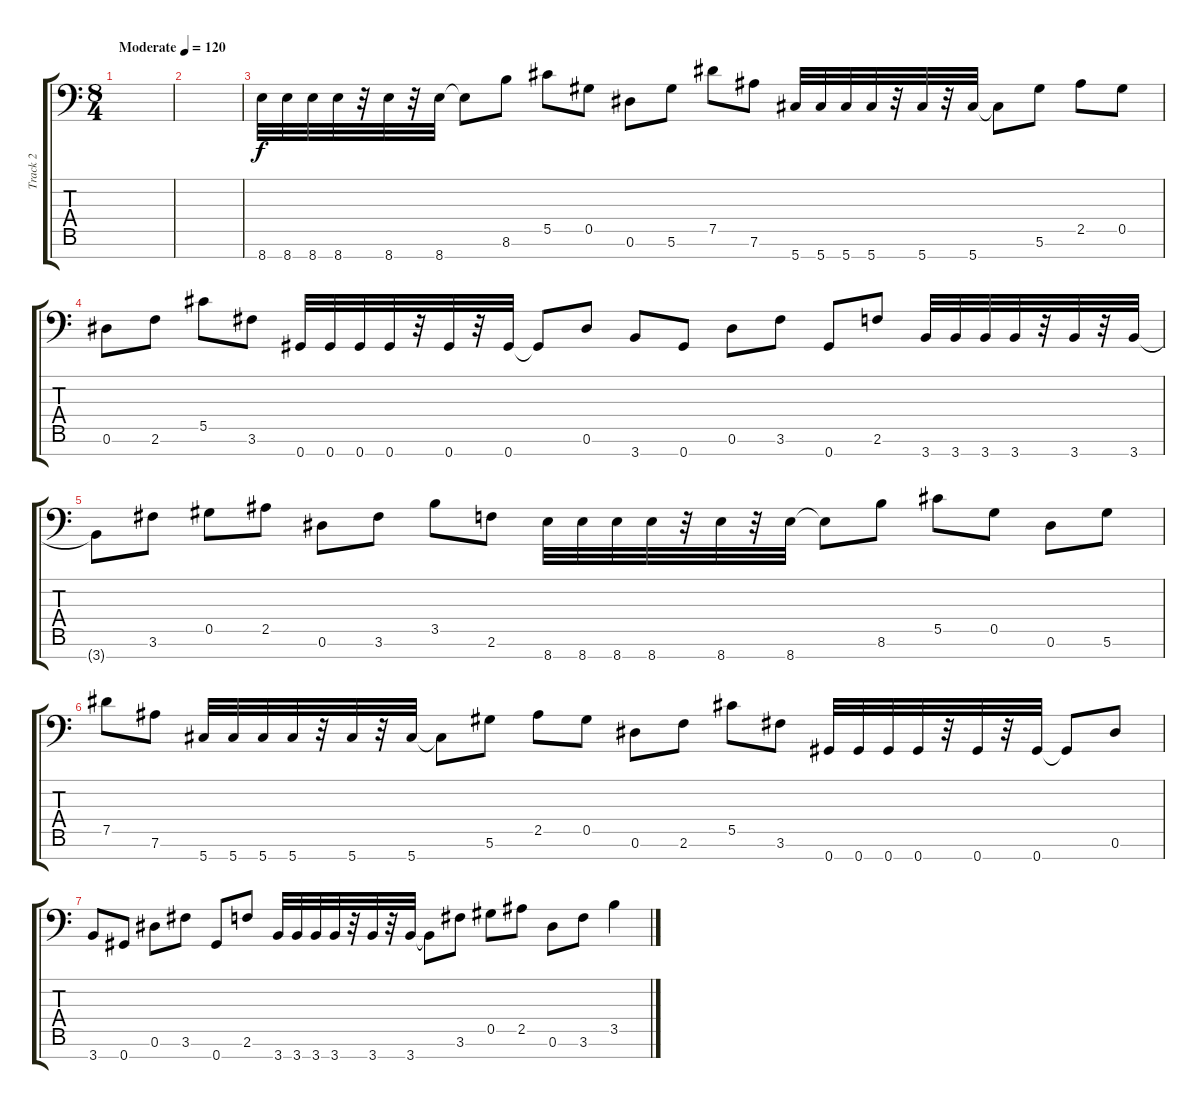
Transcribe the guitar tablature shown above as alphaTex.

\track ("Track 2" "Track 2") {mute instrument distortionguitar}
\staff {score tabs}
\tuning (Eb4 Bb3 Gb3 Db3 Ab2 Eb2 Ab1) {hide}
\ts (8 4)
\tempo (120 "Moderate")
\clef f4
\ks c
|
|
8.7.32 8.7.32 8.7.32 8.7.32 r.32 8.7.32 r.32 8.7.32 8.7{t}.8 8.6.8 5.5.8 0.5.8 0.6.8 5.6.8 7.5.8 7.6.8 5.7.32 5.7.32 5.7.32 5.7.32 r.32 5.7.32 r.32 5.7.32 5.7{t}.8 5.6.8 2.5.8 0.5.8 |
0.6.8 2.6.8 5.5.8 3.6.8 0.7.32 0.7.32 0.7.32 0.7.32 r.32 0.7.32 r.32 0.7.32 0.7{t}.8 0.6.8 3.7.8 0.7.8 0.6.8 3.6.8 0.7.8 2.6.8 3.7.32 3.7.32 3.7.32 3.7.32 r.32 3.7.32 r.32 3.7.32 |
3.7{t}.8 3.6.8 0.5.8 2.5.8 0.6.8 3.6.8 3.5.8 2.6.8 8.7.32 8.7.32 8.7.32 8.7.32 r.32 8.7.32 r.32 8.7.32 8.7{t}.8 8.6.8 5.5.8 0.5.8 0.6.8 5.6.8 |
7.5.8 7.6.8 5.7.32 5.7.32 5.7.32 5.7.32 r.32 5.7.32 r.32 5.7.32 5.7{t}.8 5.6.8 2.5.8 0.5.8 0.6.8 2.6.8 5.5.8 3.6.8 0.7.32 0.7.32 0.7.32 0.7.32 r.32 0.7.32 r.32 0.7.32 0.7{t}.8 0.6.8 |
3.7.8 0.7.8 0.6.8 3.6.8 0.7.8 2.6.8 3.7.32 3.7.32 3.7.32 3.7.32 r.32 3.7.32 r.32 3.7.32 3.7{t}.8 3.6.8 0.5.8 2.5.8 0.6.8 3.6.8 3.5.4
